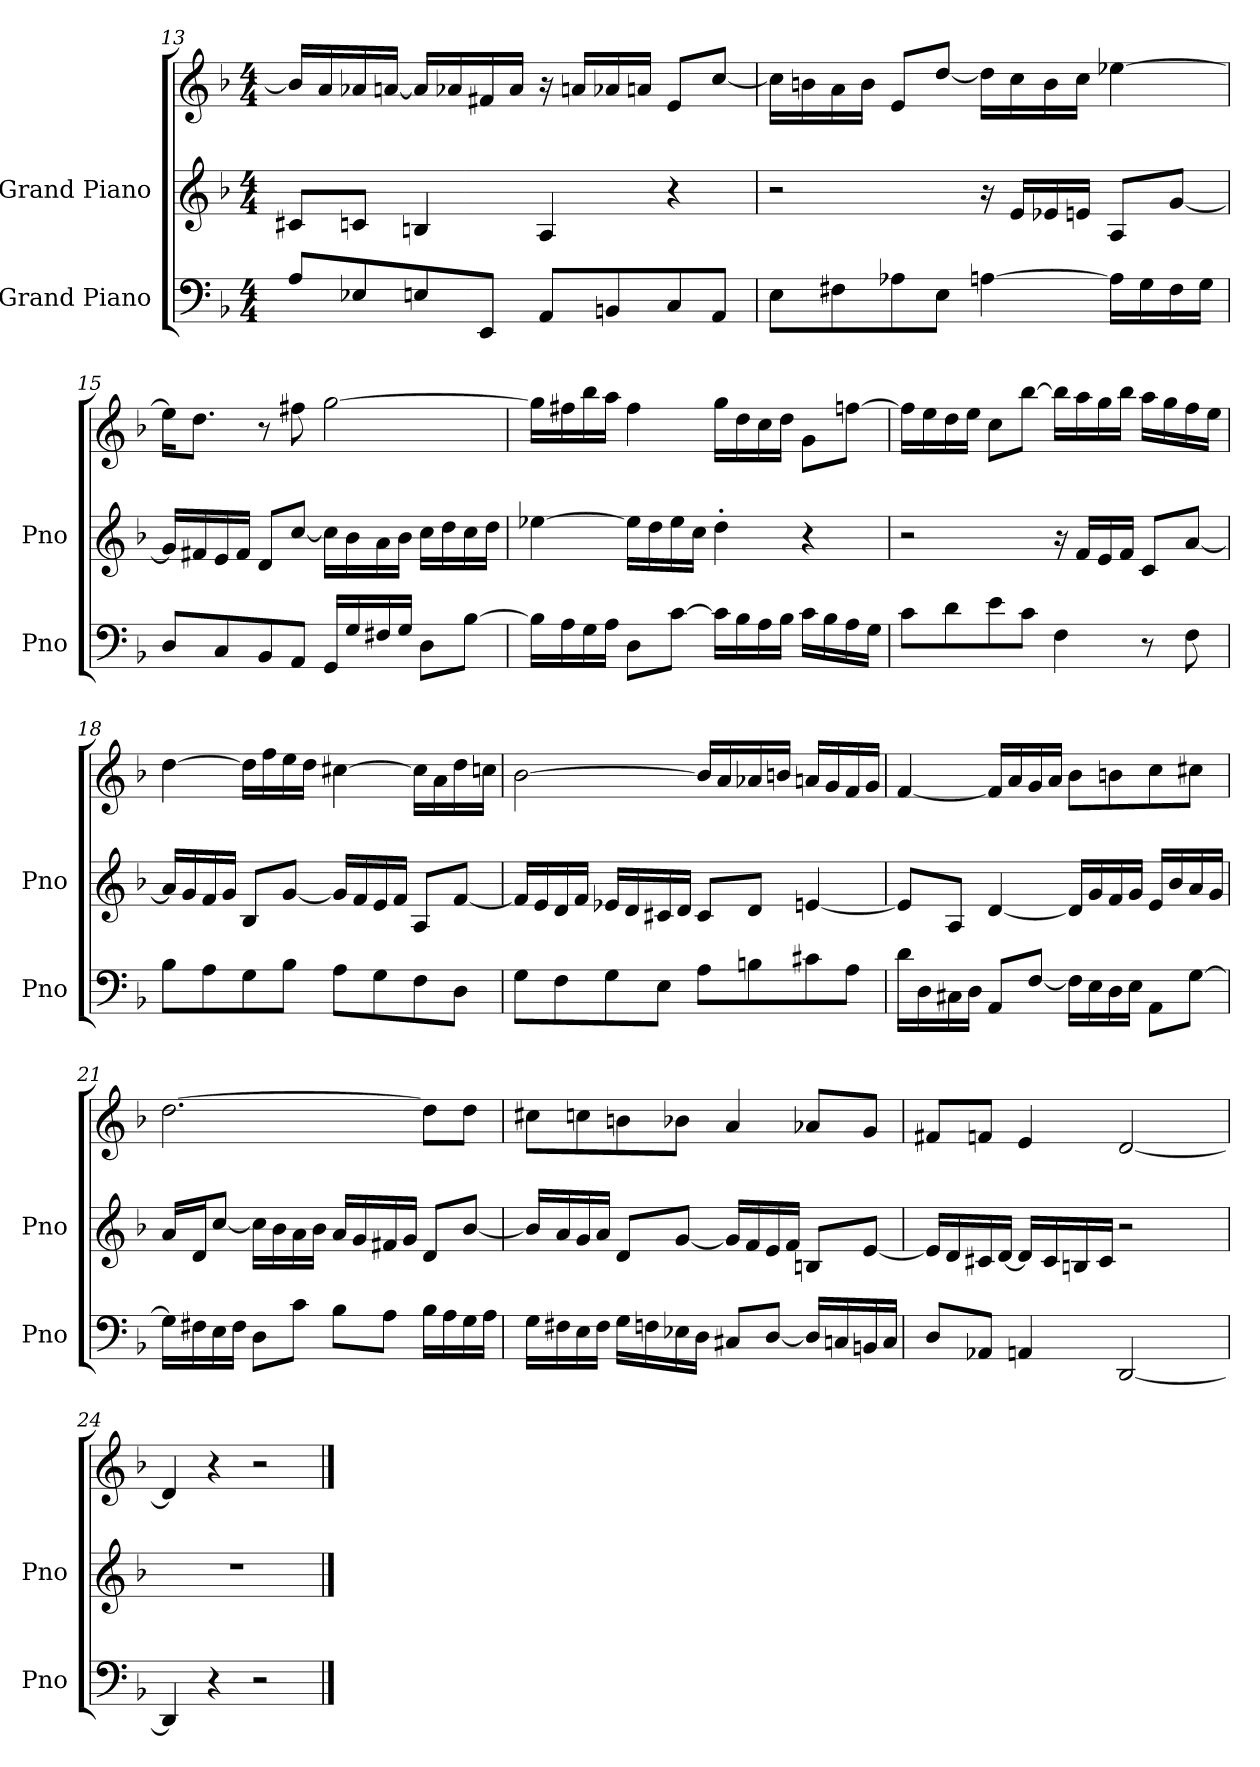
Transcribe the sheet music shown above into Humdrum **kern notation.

**kern	**kern	**kern
*part2	*part1	*part1
*staff3	*staff2	*staff1
*I"Grand Piano	*I"Grand Piano	*
*I'Pno	*I'Pno	*
*clefF4	*clefG2	*clefG2
*k[b-]	*k[b-]	*k[b-]
*M4/4	*M4/4	*M4/4
=13	=13	=13
8A/L	8c#X/L	16b/LL]
.	.	16a/
8E-X/	8cn/J	16a-X/
.	.	[16an/JJ
8En/	4Bn/	16a/LL]
.	.	16a-X/
8EE/J	.	16f#X/
.	.	16a-/JJ
8AA/L	4A/	16r
.	.	16an/LL
8BBn/	.	16a-X/
.	.	16an/JJ
8C/	4r	8e/L
8AA/J	.	[8cc/J
!!LO:LB:g=z
=14	=14	=14
8E\L	2r	16cc\LL]
.	.	16bn\
8F#X\	.	16a\
.	.	16b\JJ
8A-X\	.	8e/L
8E\J	.	[8dd/J
[4An\	16r	16dd\LL]
.	16e/LL	16cc\
.	16e-X/	16b\
.	16en/JJ	16cc\JJ
16A\LL]	8A/L	[4ee-X\
16G\	.	.
16F#\	[8g/J	.
16G\JJ	.	.
=15	=15	=15
8D/L	16g/LL]	16ee-\KL]
.	16f#X/	8.dd\J
8C/	16e/	.
.	16f#/JJ	.
8BB-/	8d/L	8r
8AA/J	[8cc/J	8ff#X\
16GG/LL	16cc\LL]	[2gg\
16G/	16b-\	.
16F#X/	16a\	.
16G/JJ	16b-\JJ	.
8D\L	16cc\LL	.
.	16dd\	.
[8B-\J	16cc\	.
.	16dd\JJ	.
!!LO:LB:g=z
=16	=16	=16
16B-\LL]	[4ee-X\	16gg\LL]
16A\	.	16ff#X\
16G\	.	16bb-\
16A\JJ	.	16aa\JJ
8D\L	16ee-\LL]	4ff#\
.	16dd\	.
[8c\J	16ee-\	.
.	16cc\JJ	.
16c\LL]	4dd'\	16gg\LL
16B-\	.	16dd\
16A\	.	16cc\
16B-\JJ	.	16dd\JJ
16c\LL	4r	8g\L
16B-\	.	.
16A\	.	[8ffn\J
16G\JJ	.	.
=17	=17	=17
8c\L	2r	16ff\LL]
.	.	16ee\
8d\	.	16dd\
.	.	16ee\JJ
8e\	.	8cc\L
8c\J	.	[8bb-\J
4F\	16r	16bb-\LL]
.	16f/LL	16aa\
.	16e/	16gg\
.	16f/JJ	16bb-\JJ
8r	8c/L	16aa\LL
.	.	16gg\
8F\	[8a/J	16ff\
.	.	16ee\JJ
!!LO:PB:g=z
=18	=18	=18
8B-\L	16a/LL]	[4dd\
.	16g/	.
8A\	16f/	.
.	16g/JJ	.
8G\	8B-/L	16dd\LL]
.	.	16ff\
8B-\J	[8g/J	16ee\
.	.	16dd\JJ
8A\L	16g/LL]	[4cc#X\
.	16f/	.
8G\	16e/	.
.	16f/JJ	.
8F\	8A/L	16cc#\LL]
.	.	16a\
8D\J	[8f/J	16dd\
.	.	16ccn\JJ
=19	=19	=19
8G\L	16f/LL]	[2b-\
.	16e/	.
8F\	16d/	.
.	16f/JJ	.
8G\	16e-X/LL	.
.	16d/	.
8E\J	16c#X/	.
.	16d/JJ	.
8A\L	8c#/L	16b-/LL]
.	.	16a/
8Bn\	8d/J	16a-X/
.	.	16bn/JJ
8c#X\	[4en/	16an/LL
.	.	16g/
8A\J	.	16f/
.	.	16g/JJ
!!LO:LB:g=z
=20	=20	=20
16d\LL	8e/L]	[4f/
16D\	.	.
16C#X\	8A/J	.
16D\JJ	.	.
8AA/L	[4d/	16f/LL]
.	.	16a/
[8F/J	.	16g/
.	.	16a/JJ
16F\LL]	16d/LL]	8b-\L
16E\	16g/	.
16D\	16f/	8bn\
16E\JJ	16g/JJ	.
8AA\L	16e/LL	8cc\
.	16b-/	.
[8G\J	16a/	8cc#X\J
.	16g/JJ	.
=21	=21	=21
16G\LL]	16a/LL	[2.dd\
16F#X\	16d/J	.
16E\	[8cc/J	.
16F#\JJ	.	.
8D\L	16cc\LL]	.
.	16b-\	.
8c\J	16a\	.
.	16b-\JJ	.
8B-\L	16a/LL	.
.	16g/	.
8A\J	16f#X/	.
.	16g/JJ	.
16B-\LL	8d/L	8dd\L]
16A\	.	.
16G\	[8b-/J	8dd\J
16A\JJ	.	.
!!LO:LB:g=z
=22	=22	=22
16G\LL	16b-/LL]	8cc#X\L
16F#X\	16a/	.
16E\	16g/	8ccn\
16F#\JJ	16a/JJ	.
16G\LL	8d/L	8bn\
16Fn\	.	.
16E-X\	[8g/J	8b-X\J
16D\JJ	.	.
8C#X/L	16g/LL]	4a/
.	16f/	.
[8D/J	16e/	.
.	16f/JJ	.
16D/LL]	8Bn/L	8a-X/L
16Cn/	.	.
16BBn/	[8e/J	8g/J
16C/JJ	.	.
=23	=23	=23
*	*	*^
*	*	*	*^
*	*	*	*	*^
8D/L	16e/LL]	8f#X/L	12ryy	6..ryy	3ryy
.	16d/	.	.	.	.
.	.	.	48ryy	.	.
*	*	*MM86	*	*	*
.	.	.	3%2ryy	.	.
8AA-X/J	16c#X/	8fn/J	.	.	.
*	*	*MM82	*	*	*
.	[16d/JJ	.	.	.	.
4AAn/	16d/LL]	4e/	.	.	.
*	*	*MM78	*	*	*
.	.	.	.	3%2ryy	.
.	16c#/	.	.	.	.
.	.	.	.	.	12ryy
.	16Bn/	.	.	.	.
*	*	*MM66	*	*	*
.	.	.	.	.	3..ryy
.	16c#/JJ	.	.	.	.
*	*	*MM80	*	*	*
[2DD/	2r	[2d/	.	.	.
.	.	.	6ryy	.	.
.	.	.	24.ryy	.	.
.	.	.	.	24ryy	.
*	*	*v	*v	*v	*v
=24	=24	=24
*	*	*MM88
4DD/]	1r	4d/]
4r	.	4r
2r	.	2r
==	==	==
*-	*-	*-
